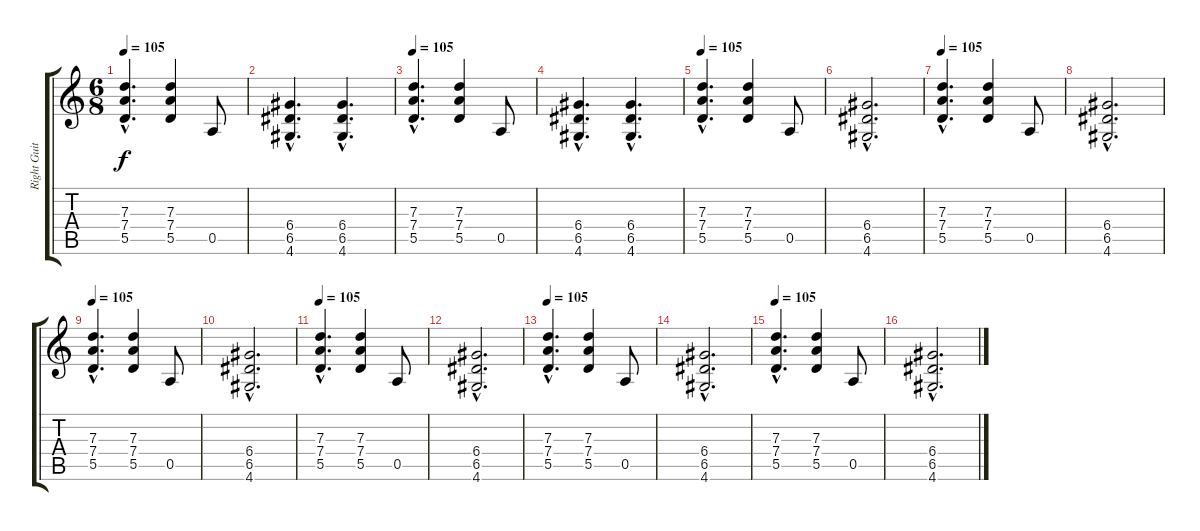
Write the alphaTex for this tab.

\track ("Right Guitar" "Right Guit") {instrument overdrivenguitar}
\staff {score tabs}
\tuning (E4 B3 G3 D3 A2 E2) {hide}
\ts (6 8)
\tempo 105
\clef g2
\ks c
(7.3{hac} 7.4{hac} 5.5{hac}).4{d dy f volume 15} (7.3 7.4 5.5).4 0.5.8 |
(6.4{hac} 6.5{hac} 4.6{hac}).4{d} (6.4{hac} 6.5{hac} 4.6{hac}).4{d} |
\tempo 105
(7.3{hac} 7.4{hac} 5.5{hac}).4{d volume 15} (7.3 7.4 5.5).4 0.5.8 |
(6.4{hac} 6.5{hac} 4.6{hac}).4{d} (6.4{hac} 6.5{hac} 4.6{hac}).4{d} |
\tempo 105
(7.3{hac} 7.4{hac} 5.5{hac}).4{d volume 15} (7.3 7.4 5.5).4 0.5.8 |
(6.4{hac} 6.5{hac} 4.6{hac}).2{d} |
\tempo 105
(7.3{hac} 7.4{hac} 5.5{hac}).4{d volume 15} (7.3 7.4 5.5).4 0.5.8 |
(6.4{hac} 6.5{hac} 4.6{hac}).2{d} |
\tempo 105
(7.3{hac} 7.4{hac} 5.5{hac}).4{d volume 15} (7.3 7.4 5.5).4 0.5.8 |
(6.4{hac} 6.5{hac} 4.6{hac}).2{d} |
\tempo 105
(7.3{hac} 7.4{hac} 5.5{hac}).4{d volume 15} (7.3 7.4 5.5).4 0.5.8 |
(6.4{hac} 6.5{hac} 4.6{hac}).2{d} |
\tempo 105
(7.3{hac} 7.4{hac} 5.5{hac}).4{d volume 15} (7.3 7.4 5.5).4 0.5.8 |
(6.4{hac} 6.5{hac} 4.6{hac}).2{d} |
\tempo 105
(7.3{hac} 7.4{hac} 5.5{hac}).4{d volume 15} (7.3 7.4 5.5).4 0.5.8 |
(6.4{hac} 6.5{hac} 4.6{hac}).2{d}
